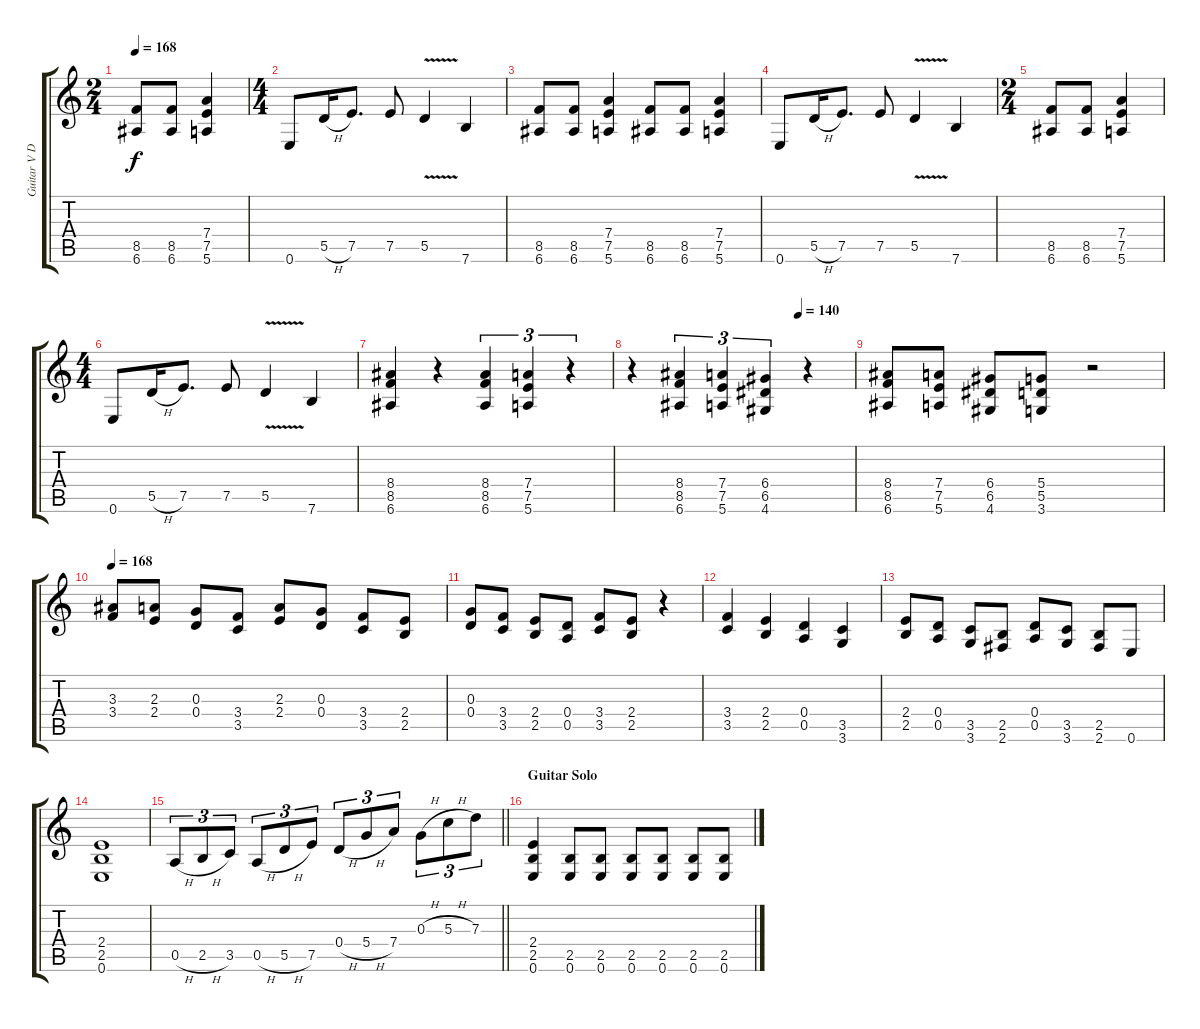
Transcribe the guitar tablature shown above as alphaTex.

\track ("Guitar V Distortion" "Guitar V D") {instrument distortionguitar}
\staff {score tabs}
\tuning (E4 B3 G3 D3 A2 E2) {hide}
\ts (2 4)
\tempo 168
\clef g2
\ks c
(8.5 6.6).8{dy f} (8.5 6.6).8 (7.4 7.5 5.6).4 |
\ts (4 4)
0.6.8 5.5{h}.16 7.5.8{d} 7.5.8 5.5{v}.4 7.6.4 |
(8.5 6.6).8 (8.5 6.6).8 (7.4 7.5 5.6).4 (8.5 6.6).8 (8.5 6.6).8 (7.4 7.5 5.6).4 |
0.6.8 5.5{h}.16 7.5.8{d} 7.5.8 5.5{v}.4 7.6.4 |
\ts (2 4)
(8.5 6.6).8 (8.5 6.6).8 (7.4 7.5 5.6).4 |
\ts (4 4)
0.6.8 5.5{h}.16 7.5.8{d} 7.5.8 5.5{v}.4 7.6.4 |
(8.4 8.5 6.6).4 r.4 (8.4 8.5 6.6).4{tu (3 2)} (7.4 7.5 5.6).4{tu (3 2)} r.4{tu (3 2)} |
\tempo (140 0.75)
r.4 (8.4 8.5 6.6).4{tu (3 2)} (7.4 7.5 5.6).4{tu (3 2)} (6.4 6.5 4.6).4{tu (3 2)} r.4 |
(8.4 8.5 6.6).8 (7.4 7.5 5.6).8 (6.4 6.5 4.6).8 (5.4 5.5 3.6).8 r.2 |
\tempo 168
(3.3 3.4).8 (2.3 2.4).8 (0.3 0.4).8 (3.4 3.5).8 (2.3 2.4).8 (0.3 0.4).8 (3.4 3.5).8 (2.4 2.5).8 |
(0.3 0.4).8 (3.4 3.5).8 (2.4 2.5).8 (0.4 0.5).8 (3.4 3.5).8 (2.4 2.5).8 r.4 |
(3.4 3.5).4 (2.4 2.5).4 (0.4 0.5).4 (3.5 3.6).4 |
(2.4 2.5).8 (0.4 0.5).8 (3.5 3.6).8 (2.5 2.6).8 (0.4 0.5).8 (3.5 3.6).8 (2.5 2.6).8 0.6.8 |
(2.4 2.5 0.6).1 |
\barLineRight lightlight
0.5{h}.8{tu (3 2)} 2.5{h}.8{tu (3 2)} 3.5.8{tu (3 2)} 0.5{h}.8{tu (3 2)} 5.5{h}.8{tu (3 2)} 7.5.8{tu (3 2)} 0.4{h}.8{tu (3 2)} 5.4{h}.8{tu (3 2)} 7.4.8{tu (3 2)} 0.3{h}.8{tu (3 2)} 5.3{h}.8{tu (3 2)} 7.3.8{tu (3 2)} |
\section ("" "Guitar Solo")
(2.4 2.5 0.6).4 (2.5 0.6).8 (2.5 0.6).8 (2.5 0.6).8 (2.5 0.6).8 (2.5 0.6).8 (2.5 0.6).8
